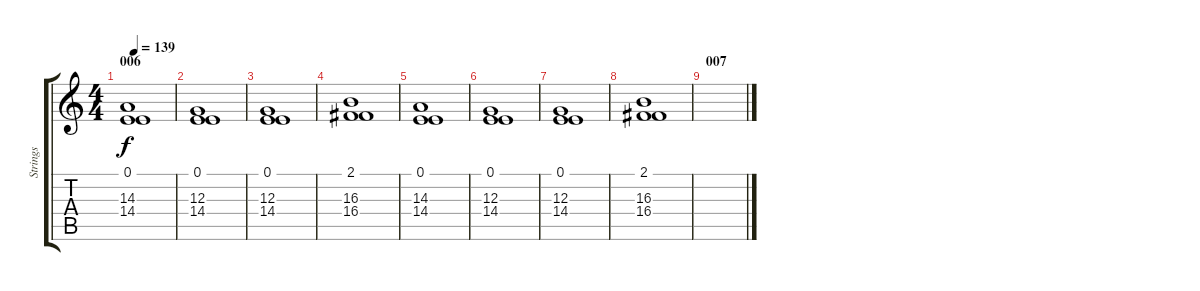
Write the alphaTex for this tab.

\track ("Strings" "Strings") {instrument stringensemble1}
\staff {score tabs}
\tuning (E4 B3 G3 D3 A2 E2) {hide}
\ts (4 4)
\section ("" "006")
\tempo 139
\clef g2
\ks c
(0.1 14.3 14.4).1{dy f} |
(0.1 12.3 14.4).1 |
(0.1 12.3 14.4).1 |
(2.1 16.3 16.4).1 |
(0.1 14.3 14.4).1 |
(0.1 12.3 14.4).1 |
(0.1 12.3 14.4).1 |
(2.1 16.3 16.4).1 |
\section ("" "007")
